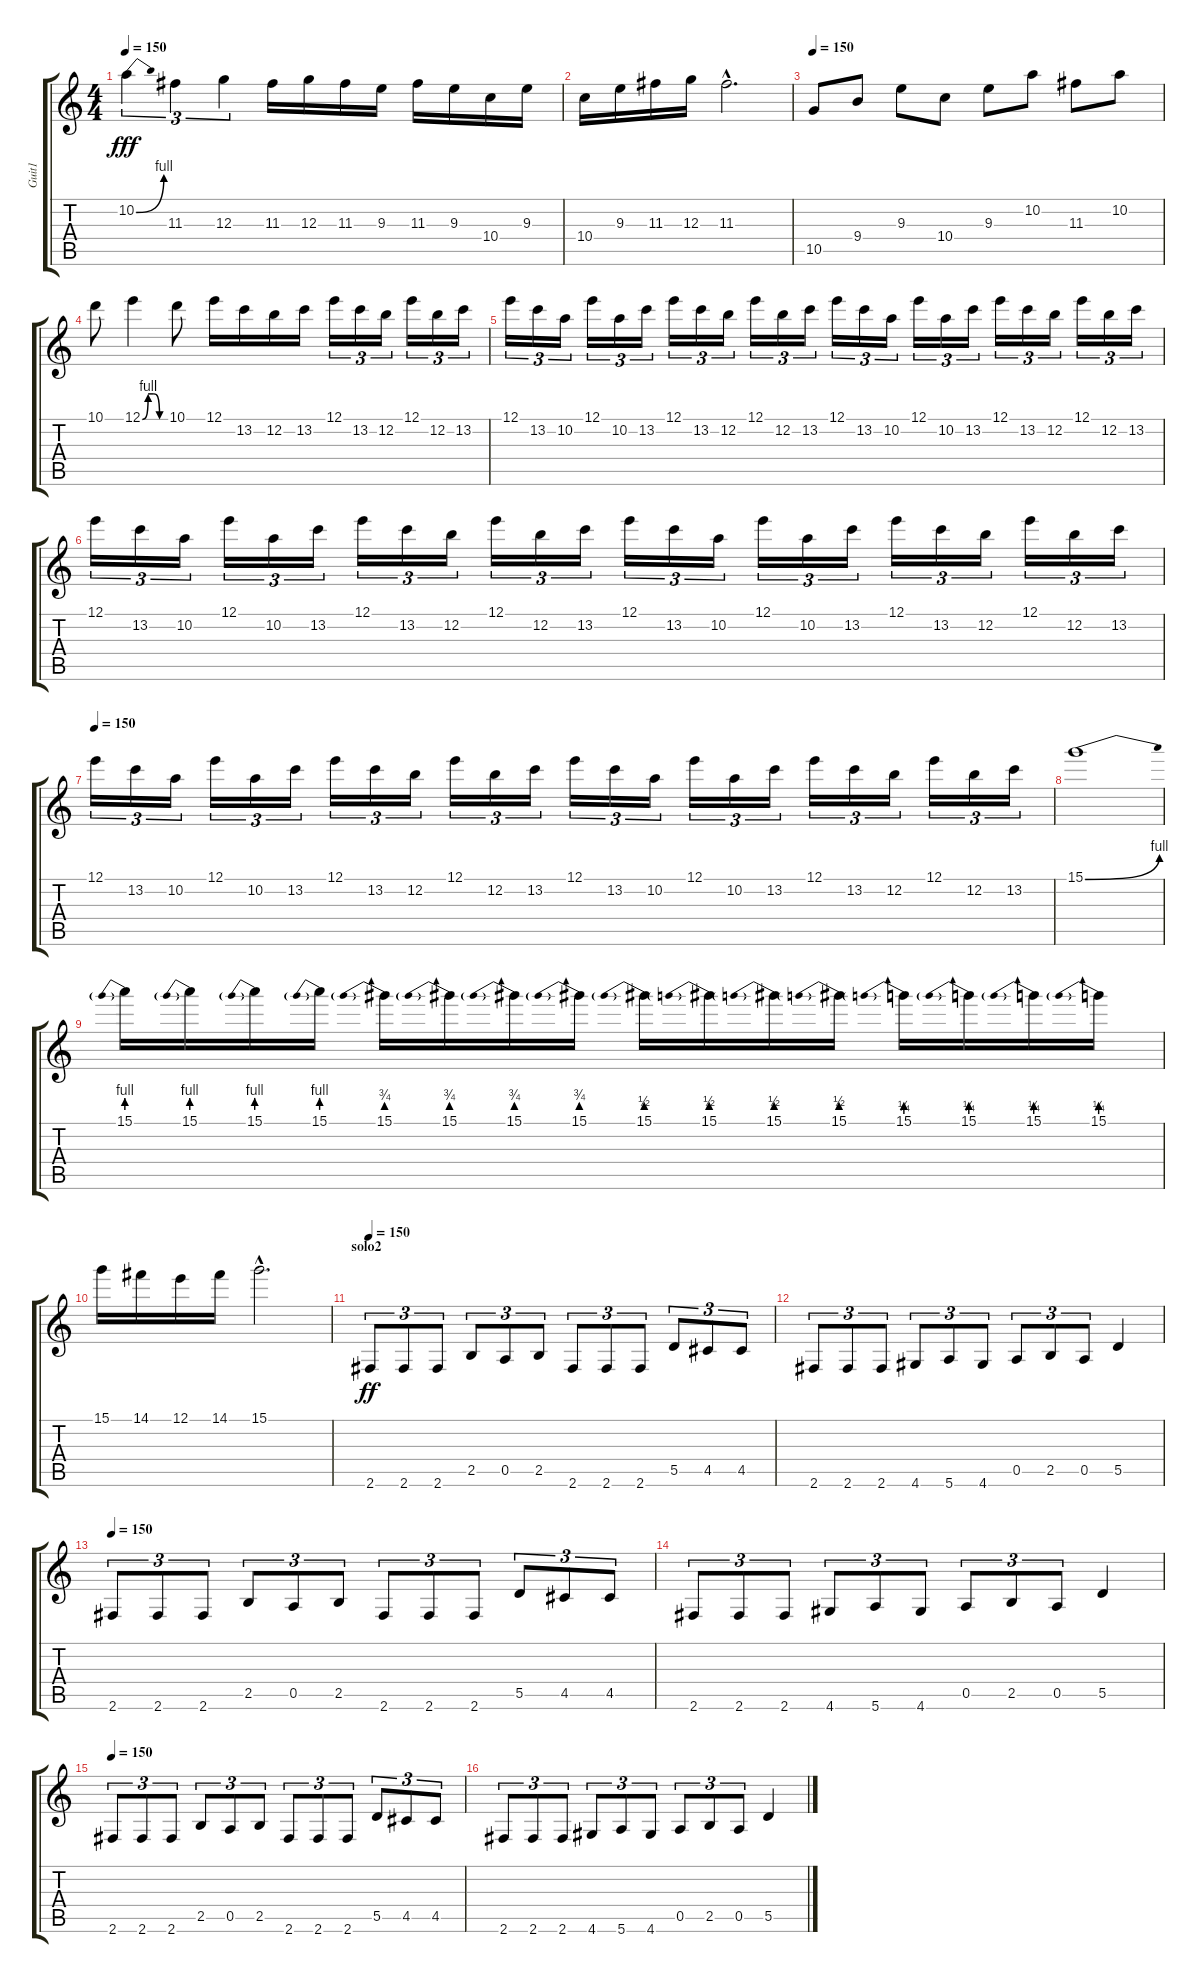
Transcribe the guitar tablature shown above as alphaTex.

\track ("Guit1" "Guit1") {instrument overdrivenguitar}
\staff {score tabs}
\tuning (E4 B3 G3 D3 A2 E2) {hide}
\ts (4 4)
\tempo 150
\clef g2
\ks c
10.2{be (bend 0 0 60 4)}.4{tu (3 2) dy fff} 11.3.4{tu (3 2)} 12.3.4{tu (3 2)} 11.3.16 12.3.16 11.3.16 9.3.16 11.3.16 9.3.16 10.4.16 9.3.16 |
10.4.16 9.3.16 11.3.16 12.3.16 11.3{hac}.2{d} |
\tempo 150
10.5.8 9.4.8 9.3.8 10.4.8 9.3.8 10.2.8 11.3.8 10.2.8 |
10.1.8 12.1{be (custom 0 0 15 4 30 4 45 0 60 0)}.4 10.1.8 12.1.16 13.2.16 12.2.16 13.2.16 12.1.16{tu (3 2)} 13.2.16{tu (3 2)} 12.2.16{tu (3 2)} 12.1.16{tu (3 2)} 12.2.16{tu (3 2)} 13.2.16{tu (3 2)} |
12.1.16{tu (3 2)} 13.2.16{tu (3 2)} 10.2.16{tu (3 2)} 12.1.16{tu (3 2)} 10.2.16{tu (3 2)} 13.2.16{tu (3 2)} 12.1.16{tu (3 2)} 13.2.16{tu (3 2)} 12.2.16{tu (3 2)} 12.1.16{tu (3 2)} 12.2.16{tu (3 2)} 13.2.16{tu (3 2)} 12.1.16{tu (3 2)} 13.2.16{tu (3 2)} 10.2.16{tu (3 2)} 12.1.16{tu (3 2)} 10.2.16{tu (3 2)} 13.2.16{tu (3 2)} 12.1.16{tu (3 2)} 13.2.16{tu (3 2)} 12.2.16{tu (3 2)} 12.1.16{tu (3 2)} 12.2.16{tu (3 2)} 13.2.16{tu (3 2)} |
12.1.16{tu (3 2)} 13.2.16{tu (3 2)} 10.2.16{tu (3 2)} 12.1.16{tu (3 2)} 10.2.16{tu (3 2)} 13.2.16{tu (3 2)} 12.1.16{tu (3 2)} 13.2.16{tu (3 2)} 12.2.16{tu (3 2)} 12.1.16{tu (3 2)} 12.2.16{tu (3 2)} 13.2.16{tu (3 2)} 12.1.16{tu (3 2)} 13.2.16{tu (3 2)} 10.2.16{tu (3 2)} 12.1.16{tu (3 2)} 10.2.16{tu (3 2)} 13.2.16{tu (3 2)} 12.1.16{tu (3 2)} 13.2.16{tu (3 2)} 12.2.16{tu (3 2)} 12.1.16{tu (3 2)} 12.2.16{tu (3 2)} 13.2.16{tu (3 2)} |
\tempo 150
12.1.16{tu (3 2)} 13.2.16{tu (3 2)} 10.2.16{tu (3 2)} 12.1.16{tu (3 2)} 10.2.16{tu (3 2)} 13.2.16{tu (3 2)} 12.1.16{tu (3 2)} 13.2.16{tu (3 2)} 12.2.16{tu (3 2)} 12.1.16{tu (3 2)} 12.2.16{tu (3 2)} 13.2.16{tu (3 2)} 12.1.16{tu (3 2)} 13.2.16{tu (3 2)} 10.2.16{tu (3 2)} 12.1.16{tu (3 2)} 10.2.16{tu (3 2)} 13.2.16{tu (3 2)} 12.1.16{tu (3 2)} 13.2.16{tu (3 2)} 12.2.16{tu (3 2)} 12.1.16{tu (3 2)} 12.2.16{tu (3 2)} 13.2.16{tu (3 2)} |
15.1{be (bend 0 0 60 4)}.1 |
15.1{be (prebend 0 4 60 4)}.16 15.1{be (prebend 0 4 60 4)}.16 15.1{be (prebend 0 4 60 4)}.16 15.1{be (prebend 0 4 60 4)}.16 15.1{be (prebend 0 3 60 3)}.16 15.1{be (prebend 0 3 60 3)}.16 15.1{be (prebend 0 3 60 3)}.16 15.1{be (prebend 0 3 60 3)}.16 15.1{be (prebend 0 2 60 2)}.16 15.1{be (prebend 0 2 60 2)}.16 15.1{be (prebend 0 2 60 2)}.16 15.1{be (prebend 0 2 60 2)}.16 15.1{be (prebend 0 1 60 1)}.16 15.1{be (prebend 0 1 60 1)}.16 15.1{be (prebend 0 1 60 1)}.16 15.1{be (prebend 0 1 60 1)}.16 |
15.1.16 14.1.16 12.1.16 14.1.16 15.1{hac}.2{d} |
\section ("" "solo2")
\tempo 150
2.6.8{tu (3 2) dy ff volume 11} 2.6.8{tu (3 2)} 2.6.8{tu (3 2)} 2.5.8{tu (3 2)} 0.5.8{tu (3 2)} 2.5.8{tu (3 2)} 2.6.8{tu (3 2)} 2.6.8{tu (3 2)} 2.6.8{tu (3 2)} 5.5.8{tu (3 2)} 4.5.8{tu (3 2)} 4.5.8{tu (3 2)} |
2.6.8{tu (3 2)} 2.6.8{tu (3 2)} 2.6.8{tu (3 2)} 4.6.8{tu (3 2)} 5.6.8{tu (3 2)} 4.6.8{tu (3 2)} 0.5.8{tu (3 2)} 2.5.8{tu (3 2)} 0.5.8{tu (3 2)} 5.5.4 |
\tempo 150
2.6.8{tu (3 2) volume 11} 2.6.8{tu (3 2)} 2.6.8{tu (3 2)} 2.5.8{tu (3 2)} 0.5.8{tu (3 2)} 2.5.8{tu (3 2)} 2.6.8{tu (3 2)} 2.6.8{tu (3 2)} 2.6.8{tu (3 2)} 5.5.8{tu (3 2)} 4.5.8{tu (3 2)} 4.5.8{tu (3 2)} |
2.6.8{tu (3 2)} 2.6.8{tu (3 2)} 2.6.8{tu (3 2)} 4.6.8{tu (3 2)} 5.6.8{tu (3 2)} 4.6.8{tu (3 2)} 0.5.8{tu (3 2)} 2.5.8{tu (3 2)} 0.5.8{tu (3 2)} 5.5.4 |
\tempo 150
2.6.8{tu (3 2) volume 11} 2.6.8{tu (3 2)} 2.6.8{tu (3 2)} 2.5.8{tu (3 2)} 0.5.8{tu (3 2)} 2.5.8{tu (3 2)} 2.6.8{tu (3 2)} 2.6.8{tu (3 2)} 2.6.8{tu (3 2)} 5.5.8{tu (3 2)} 4.5.8{tu (3 2)} 4.5.8{tu (3 2)} |
2.6.8{tu (3 2)} 2.6.8{tu (3 2)} 2.6.8{tu (3 2)} 4.6.8{tu (3 2)} 5.6.8{tu (3 2)} 4.6.8{tu (3 2)} 0.5.8{tu (3 2)} 2.5.8{tu (3 2)} 0.5.8{tu (3 2)} 5.5.4
